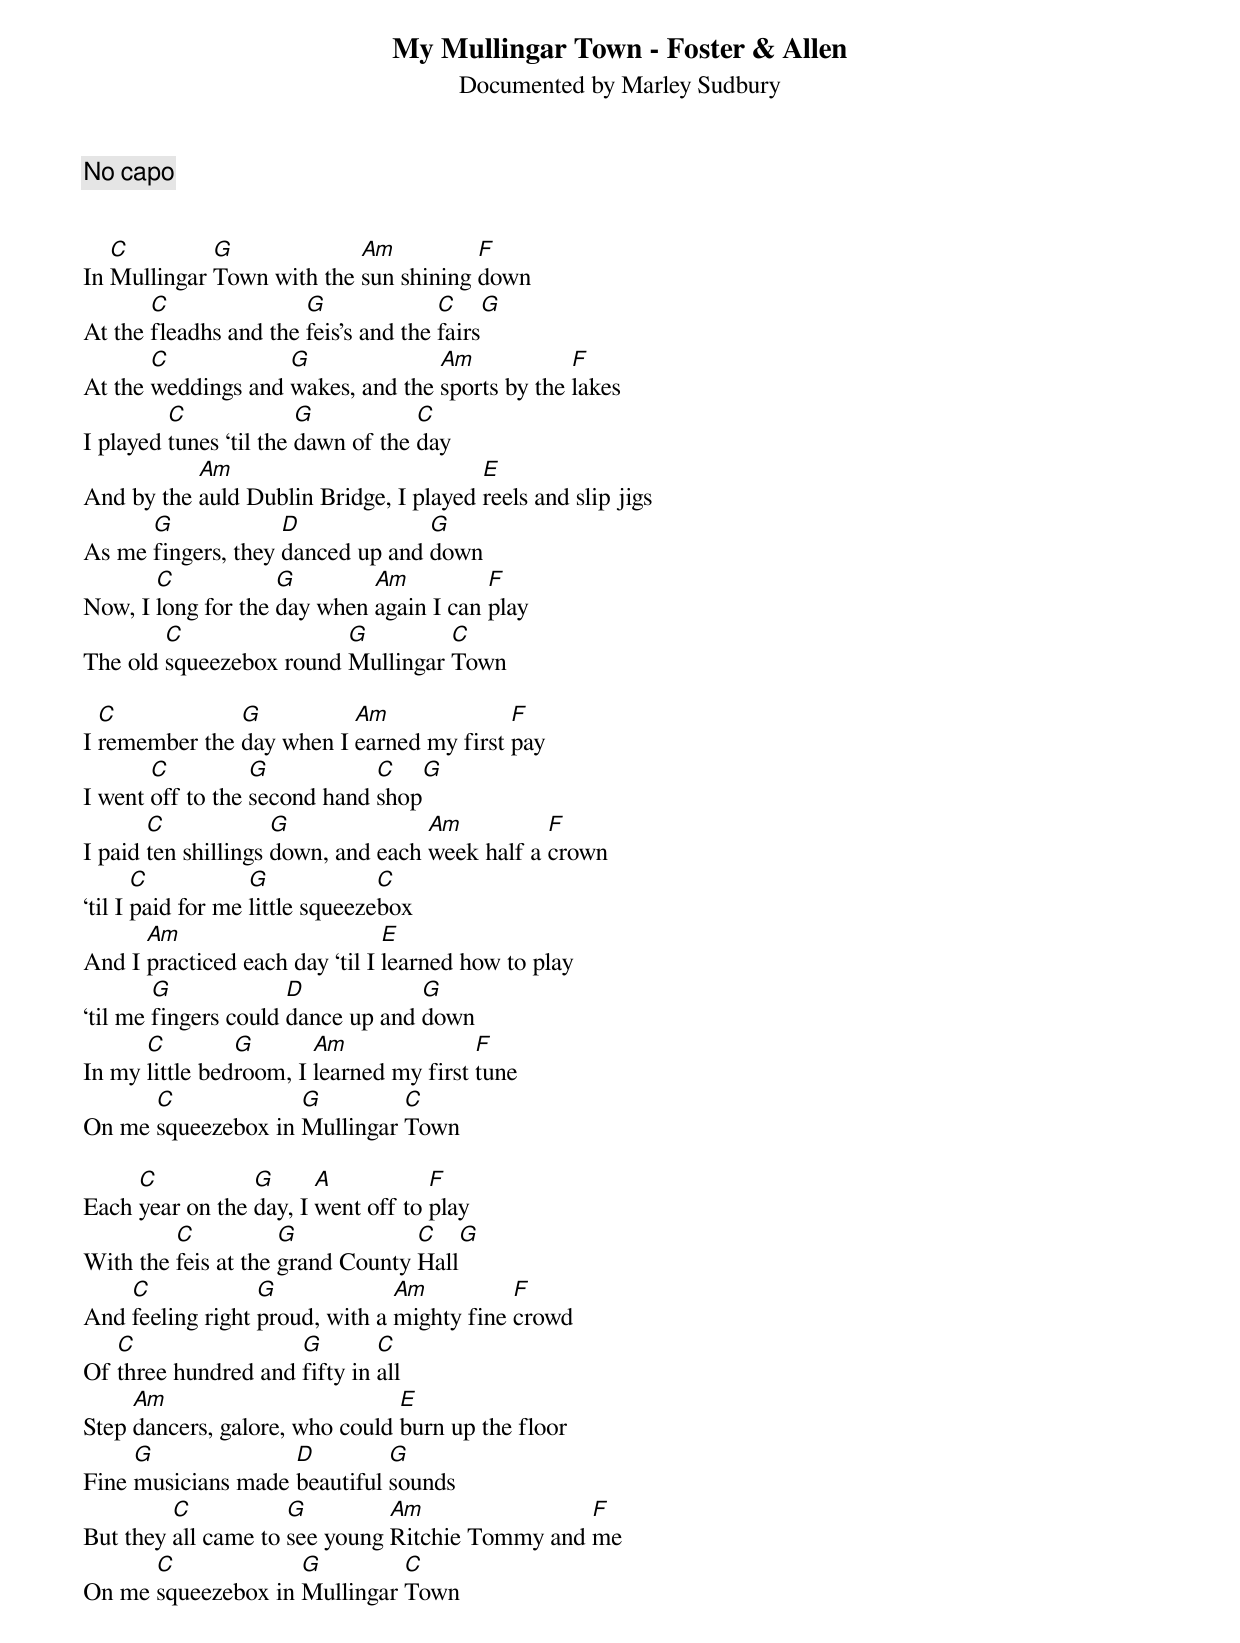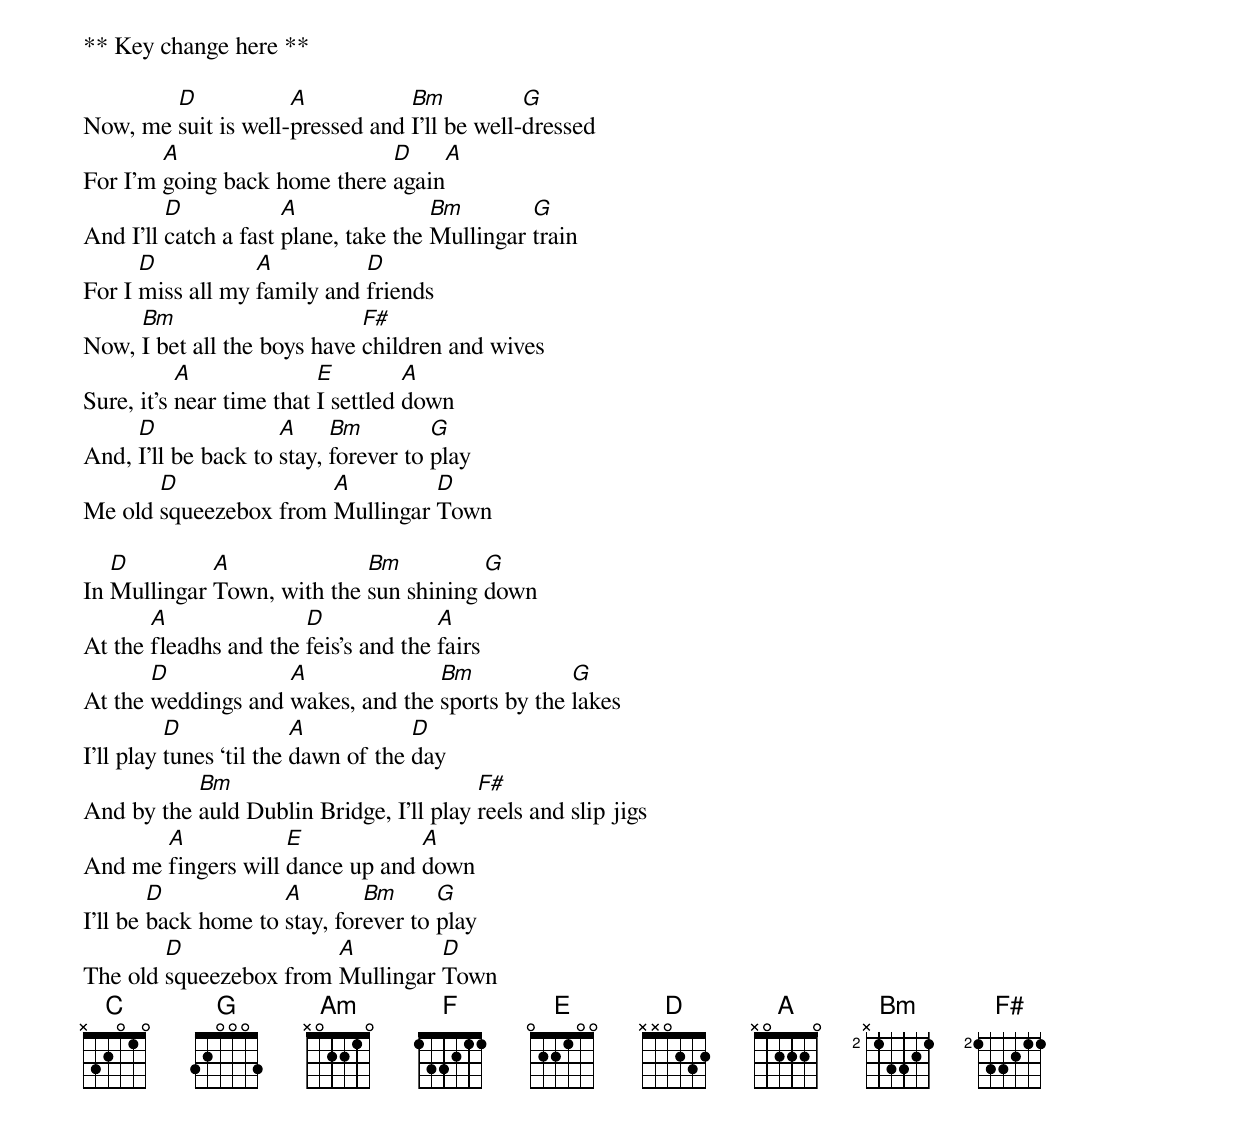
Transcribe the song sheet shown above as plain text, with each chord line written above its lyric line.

My Mullingar Town - Foster & Allen
Documented by Marley Sudbury

No capo

C:  x32010
G:  320003
Am: x02210
F:  133211
E:  022100
D:  xx0232
A:  x02220
Bm: x24432
F#: 244322

   C         G             Am          F
In Mullingar Town with the sun shining down
       C               G              C         G
At the fleadhs and the feis’s and the fairs
       C            G              Am            F
At the weddings and wakes, and the sports by the lakes
         C              G           C
I played tunes ‘til the dawn of the day
           Am                           E
And by the auld Dublin Bridge, I played reels and slip jigs
      G             D             G
As me fingers, they danced up and down
       C            G        Am          F
Now, I long for the day when again I can play
        C                G         C
The old squeezebox round Mullingar Town

  C            G          Am              F
I remember the day when I earned my first pay
       C          G           C         G
I went off to the second hand shop
       C             G              Am          F
I paid ten shillings down, and each week half a crown
       C           G             C
‘til I paid for me little squeezebox
      Am                        E
And I practiced each day ‘til I learned how to play
        G             D            G
‘til me fingers could dance up and down
      C         G       Am               F
In my little bedroom, I learned my first tune
      C             G         C
On me squeezebox in Mullingar Town

     C           G      A           F
Each year on the day, I went off to play
         C           G            C         G
With the feis at the grand County Hall
    C             G             Am          F
And feeling right proud, with a mighty fine crowd
   C                 G        C
Of three hundred and fifty in all
     Am                         E
Step dancers, galore, who could burn up the floor
     G              D         G
Fine musicians made beautiful sounds
         C           G         Am                F
But they all came to see young Ritchie Tommy and me
      C             G         C
On me squeezebox in Mullingar Town

** Key change here **

        D            A           Bm           G
Now, me suit is well-pressed and I’ll be well-dressed
        A                     D         A
For I’m going back home there again
         D            A               Bm        G
And I’ll catch a fast plane, take the Mullingar train
      D           A          D
For I miss all my family and friends
     Bm                      F#
Now, I bet all the boys have children and wives
           A              E         A
Sure, it’s near time that I settled down
     D               A     Bm         G
And, I’ll be back to stay, forever to play
       D               A         D
Me old squeezebox from Mullingar Town

   D         A              Bm          G
In Mullingar Town, with the sun shining down
       A               D              A
At the fleadhs and the feis’s and the fairs
       D            A              Bm            G
At the weddings and wakes, and the sports by the lakes
          D              A           D
I’ll play tunes ‘til the dawn of the day
           Bm                            F#
And by the auld Dublin Bridge, I’ll play reels and slip jigs
       A            E            A
And me fingers will dance up and down
        D            A        Bm      G
I’ll be back home to stay, forever to play
        D               A         D
The old squeezebox from Mullingar Town
